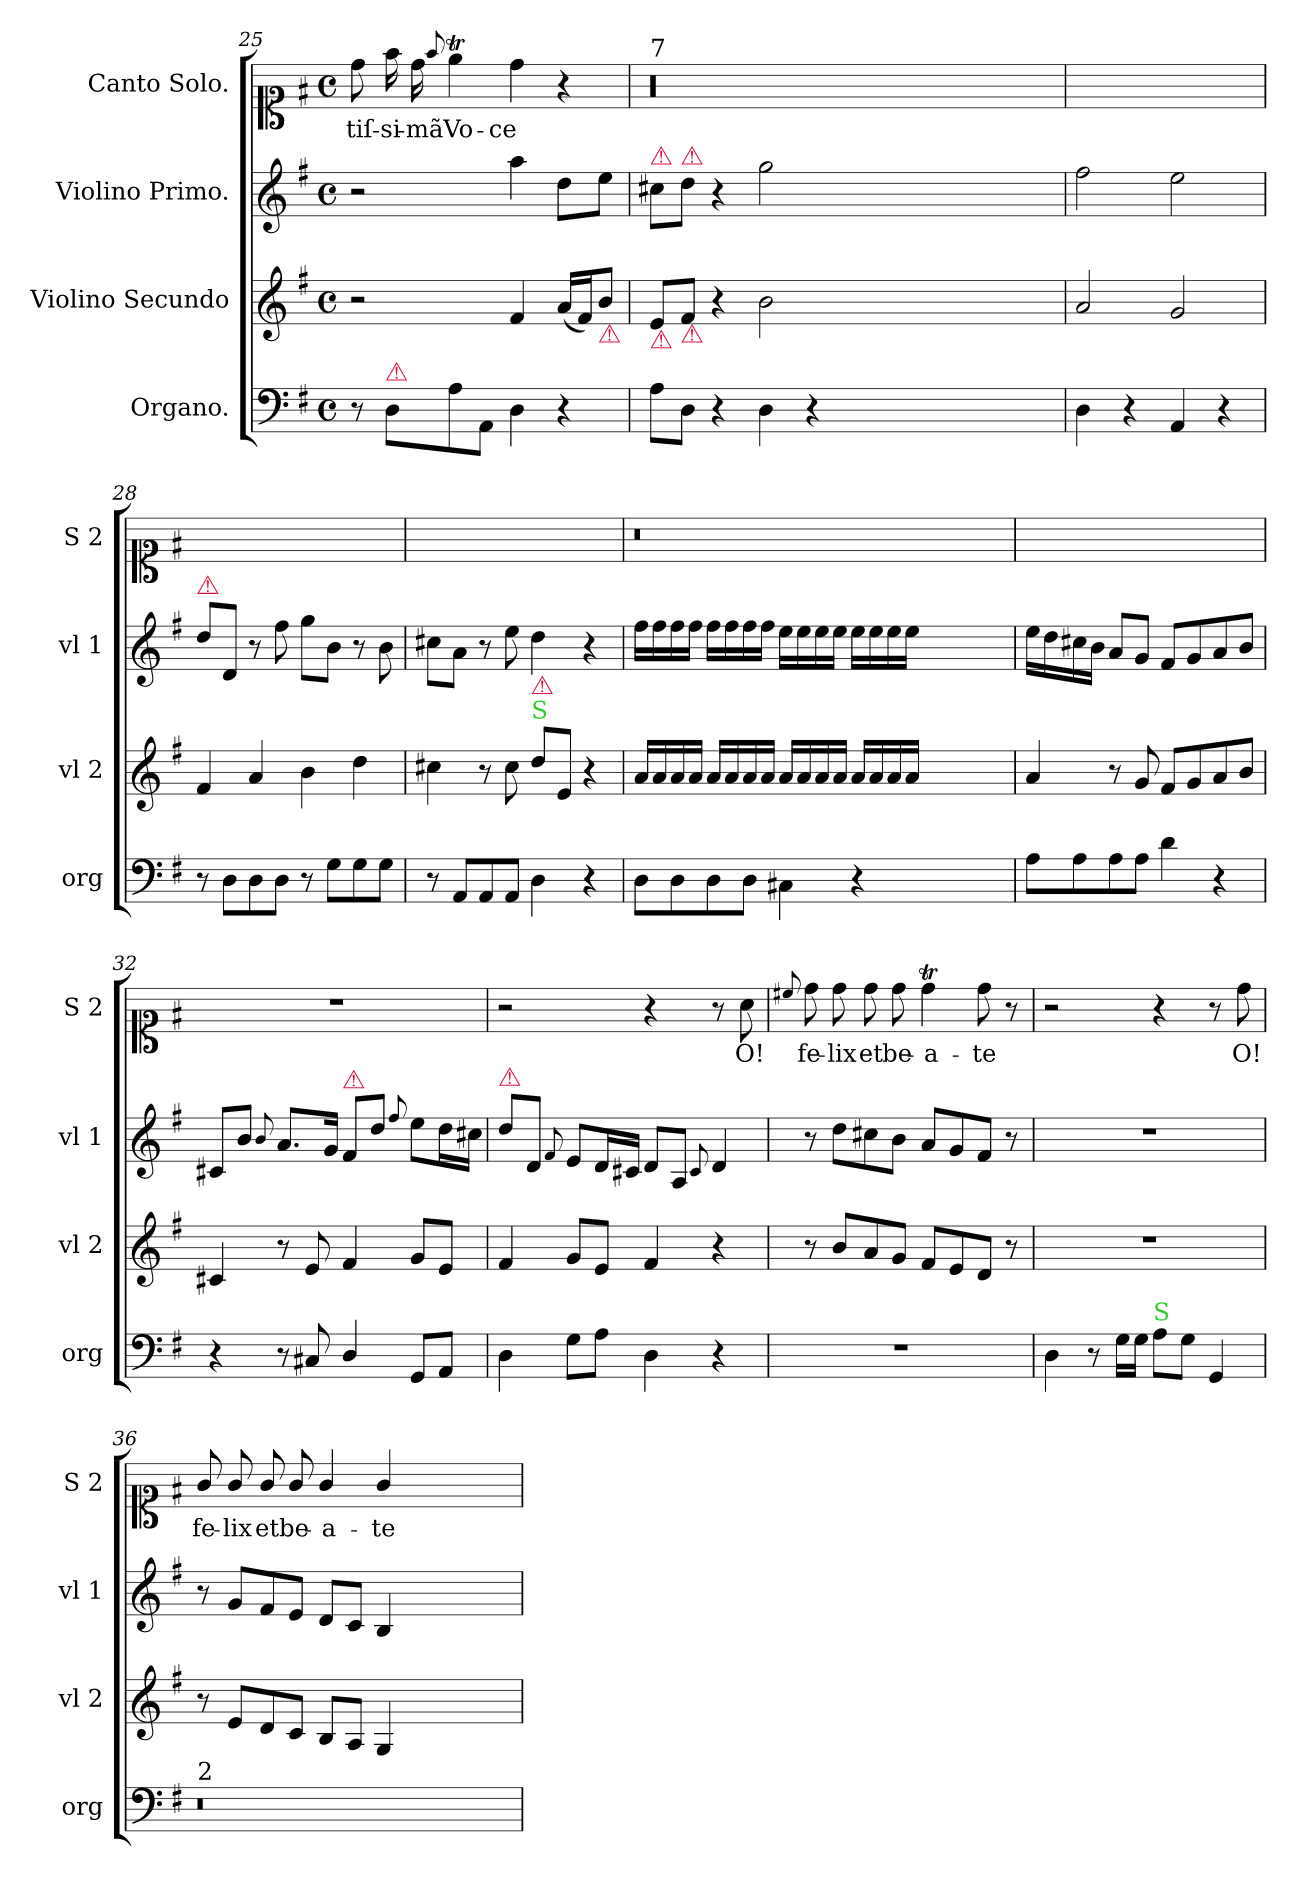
**kern	**dynam	**kern	**dynam	**kern	**dynam	**kern	**text
*part4	*part4	*part3	*part3	*part2	*part2	*part1	*part1
*staff4	*staff4	*staff3	*staff3	*staff2	*staff2	*staff1	*staff1
*I"Organo.	*	*I"Violino Secundo	*	*I"Violino Primo.	*	*I"Canto Solo.	*
*I'org	*	*I'vl 2	*	*I'vl 1	*	*I'S 2	*
*clefF4	*	*clefG2	*	*clefG2	*	*clefC1	*
*k[f#]	*	*k[f#]	*	*k[f#]	*	*k[f#]	*
*M4/4	*	*M4/4	*	*M4/4	*	*M4/4	*
*met(c)	*	*met(c)	*	*met(c)	*	*met(c)	*
=25	=25	=25	=25	=25	=25	=25	=25
8r	.	2r	.	2r	.	8dd	-tiſ-
!LO:TX:a:color=crimson:t=⚠	!	!	!	!	!	!	!
8D\L	.	.	.	.	.	16ff#	-si-
.	.	.	.	.	.	16dd	-mã
.	.	.	.	.	.	8qqff#/	.
8A\	.	.	.	.	.	4eeT	Vo-
8AA/J	.	.	.	.	.	.	.
!	!LO:DY:a	!	!	!	!LO:DY:a	!	!
4D	fortè.	4f#	.	4aa	fortè.	4dd	-ce
4r	.	(<16aLL	.	8ddL	.	4r	.
.	.	16f#J)	.	.	.	.	.
!	!	!LO:TX:b:color=crimson:t=⚠	!	!	!	!	!
.	.	8bJ	.	8eeJ	.	.	.
=26	=26	=26	=26	=26	=26	=26	=26
!	!	!	!	!	!	!LO:TX:a:t=7	!
!	!	!	!	!LO:TX:a:color=crimson:t=⚠	!	!	!
!	!	!LO:TX:b:color=crimson:t=⚠	!	!	!	!	!
8AL	.	8eL	.	8cc#XL	.	00r	.
!	!	!	!	!LO:TX:a:color=crimson:t=⚠	!	!	!
!	!	!LO:TX:b:color=crimson:t=⚠	!	!	!	!	!
8DJ	.	8f#J	.	8ddJ	.	.	.
4r	.	4r	.	4r	.	.	.
4D	.	2b	.	2gg	.	.	.
4r	.	.	.	.	.	.	.
0.ryy	.	0.ryy	.	0.ryy	.	.	.
=27	=27	=27	=27	=27	=27	=27	=27
4D	.	2a	.	2ff#	.	1ryy	.
4r	.	.	.	.	.	.	.
4AA	.	2g	.	2ee	.	.	.
4r	.	.	.	.	.	.	.
=28	=28	=28	=28	=28	=28	=28	=28
!	!	!	!	!LO:TX:a:color=crimson:t=⚠	!	!	!
8r	.	4f#	.	8dd\L	.	1ryy	.
8DL	.	.	.	8d/J	.	.	.
8D	.	4a	.	8r	.	.	.
8DJ	.	.	.	8ff#	.	.	.
8r	.	4b	.	8ggL	.	.	.
8GL	.	.	.	8bJ	.	.	.
8G	.	4dd	.	8r	.	.	.
8GJ	.	.	.	8b	.	.	.
=29	=29	=29	=29	=29	=29	=29	=29
8r	.	4cc#X	.	8cc#XL	.	1ryy	.
8AAL	.	.	.	8aJ	.	.	.
8AA	.	8r	.	8r	.	.	.
8AAJ	.	8cc#	.	8ee	.	.	.
!	!	!LO:TX:a:color=limegreen:t=S	!	!	!	!	!
!	!	!LO:TX:a:color=crimson:t=⚠	!	!	!	!	!
4D	.	8dd\L	.	4dd	.	.	.
.	.	8e/J	.	.	.	.	.
4r	.	4r	.	4r	.	.	.
=30	=30	=30	=30	=30	=30	=30	=30
8DL	.	16aLL	.	16ff#LL	.	0r	.
.	.	16a	.	16ff#	.	.	.
8D	.	16a	.	16ff#	.	.	.
.	.	16aJJ	.	16ff#JJ	.	.	.
8D	.	16aLL	.	16ff#LL	.	.	.
.	.	16a	.	16ff#	.	.	.
8DJ	.	16a	.	16ff#	.	.	.
.	.	16aJJ	.	16ff#JJ	.	.	.
4C#X\	.	16aLL	.	16eeLL	.	.	.
.	.	16a	.	16ee	.	.	.
.	.	16a	.	16ee	.	.	.
.	.	16aJJ	.	16eeJJ	.	.	.
4r	.	16aLL	.	16eeLL	.	.	.
.	.	16a	.	16ee	.	.	.
.	.	16a	.	16ee	.	.	.
.	.	16aJJ	.	16eeJJ	.	.	.
1ryy	.	1ryy	.	1ryy	.	.	.
=31	=31	=31	=31	=31	=31	=31	=31
8AL	.	4a	.	16eeLL	.	1ryy	.
.	.	.	.	16dd	.	.	.
8A	.	.	.	16cc#X	.	.	.
.	.	.	.	16bJJ	.	.	.
8A	.	8r	.	8aL	.	.	.
8AJ	.	8g	.	8gJ	.	.	.
4d	.	8f#L	.	8f#L	.	.	.
.	.	8g	.	8g	.	.	.
4r	.	8a	.	8a	.	.	.
.	.	8bJ	.	8bJ	.	.	.
=32	=32	=32	=32	=32	=32	=32	=32
4r	.	4c#X	.	8c#XL	.	1r	.
.	.	.	.	8bJ	.	.	.
.	.	.	.	8qqb/	.	.	.
8r	.	8r	.	8.aL	.	.	.
8C#X	.	8e	.	.	.	.	.
.	.	.	.	16gJk	.	.	.
!	!	!	!	!LO:TX:a:color=crimson:t=⚠	!	!	!
4D/	.	4f#	.	8f#/L	.	.	.
.	.	.	.	8dd\J	.	.	.
.	.	.	.	8qqff#/	.	.	.
8GGL	.	8gL	.	8eeL	.	.	.
8AAJ	.	8eJ	.	16ddL	.	.	.
.	.	.	.	16cc#XJJ	.	.	.
=33	=33	=33	=33	=33	=33	=33	=33
!	!	!	!	!LO:TX:a:color=crimson:t=⚠	!	!	!
4D	.	4f#	.	8dd\L	.	2r	.
.	.	.	.	8d/J	.	.	.
.	.	.	.	8qqf#/	.	.	.
8GL	.	8gL	.	8eL	.	.	.
8AJ	.	8eJ	.	16dL	.	.	.
.	.	.	.	16c#XJJ	.	.	.
4D	.	4f#	.	8dL	.	4r	.
.	.	.	.	8AJ	.	.	.
.	.	.	.	8qqc#/	.	.	.
4r	.	4r	.	4d	.	8r	.
.	.	.	.	.	.	8a	O!
=34	=34	=34	=34	=34	=34	=34	=34
.	.	.	.	.	.	8qqcc#X/	.
1r	.	8r	.	8r	.	8dd	fe-
!	!	!	!LO:DY:a	!	!LO:DY:a	!	!
.	.	8bL	piano.	8ddL	piano.	8dd	-lix
.	.	8a	.	8cc#X	.	8dd	et
.	.	8gJ	.	8bJ	.	8dd	be-
.	.	8f#L	.	8aL	.	4ddT	-a-
.	.	8e	.	8g	.	.	.
.	.	8dJ	.	8f#J	.	8dd	-te
.	.	8r	.	8r	.	8r	.
=35	=35	=35	=35	=35	=35	=35	=35
4D	.	1r	.	1r	.	2r	.
8r	.	.	.	.	.	.	.
16GLL	.	.	.	.	.	.	.
16GJJ	.	.	.	.	.	.	.
!LO:TX:a:color=limegreen:t=S	!	!	!	!	!	!	!
8AL	.	.	.	.	.	4r	.
8GJ	.	.	.	.	.	.	.
4GG	.	.	.	.	.	8r	.
!	!	!	!	!	!	!	!LO:LY:i
.	.	.	.	.	.	8dd	O!
=36	=36	=36	=36	=36	=36	=36	=36
!LO:TX:a:t=2	!	!	!	!	!	!	!
!	!	!	!	!	!	!	!LO:LY:i
0r	.	8r	.	8r	.	8g/	fe-
!	!	!	!	!	!	!	!LO:LY:i
.	.	8eL	.	8gL	.	8g/	-lix
!	!	!	!	!	!	!	!LO:LY:i
.	.	8d	.	8f#	.	8g/	et
!	!	!	!	!	!	!	!LO:LY:i
.	.	8cJ	.	8eJ	.	8g/	be-
!	!	!	!	!	!	!	!LO:LY:i
.	.	8BL	.	8dL	.	4g/	-a-
.	.	8AJ	.	8cJ	.	.	.
!	!	!	!	!	!	!	!LO:LY:i
.	.	4G	.	4B	.	4g/	-te
.	.	1ryy	.	1ryy	.	1ryy	.
=	=	=	=	=	=	=	=
*-	*-	*-	*-	*-	*-	*-	*-
